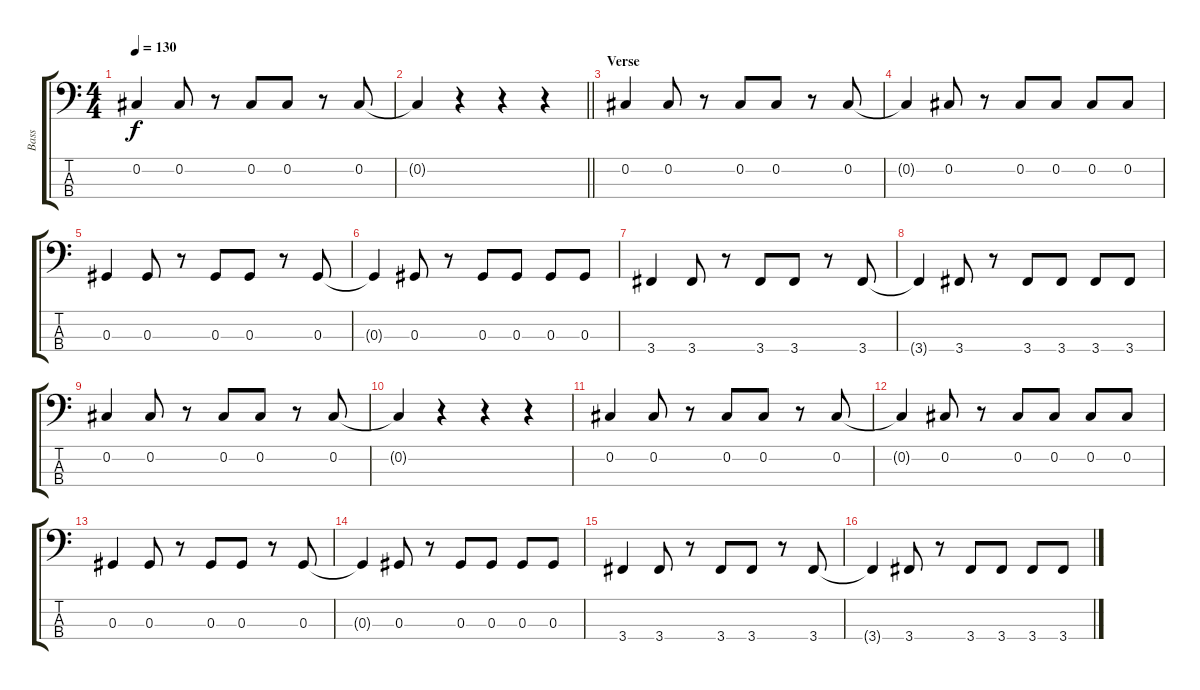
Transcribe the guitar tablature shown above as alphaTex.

\track ("Bass" "Bass") {instrument electricbassfinger}
\staff {score tabs}
\tuning (Gb2 Db2 Ab1 Eb1) {hide}
\ts (4 4)
\tempo 130
\clef f4
\ks c
0.2.4{dy f} 0.2.8 r.8 0.2.8 0.2.8 r.8 0.2.8 |
\barLineRight lightlight
0.2{t}.4 r.4 r.4 r.4 |
\section ("" "Verse")
0.2.4 0.2.8 r.8 0.2.8 0.2.8 r.8 0.2.8 |
0.2{t}.4 0.2.8 r.8 0.2.8 0.2.8 0.2.8 0.2.8 |
0.3.4 0.3.8 r.8 0.3.8 0.3.8 r.8 0.3.8 |
0.3{t}.4 0.3.8 r.8 0.3.8 0.3.8 0.3.8 0.3.8 |
3.4.4 3.4.8 r.8 3.4.8 3.4.8 r.8 3.4.8 |
3.4{t}.4 3.4.8 r.8 3.4.8 3.4.8 3.4.8 3.4.8 |
0.2.4 0.2.8 r.8 0.2.8 0.2.8 r.8 0.2.8 |
0.2{t}.4 r.4 r.4 r.4 |
0.2.4 0.2.8 r.8 0.2.8 0.2.8 r.8 0.2.8 |
0.2{t}.4 0.2.8 r.8 0.2.8 0.2.8 0.2.8 0.2.8 |
0.3.4 0.3.8 r.8 0.3.8 0.3.8 r.8 0.3.8 |
0.3{t}.4 0.3.8 r.8 0.3.8 0.3.8 0.3.8 0.3.8 |
3.4.4 3.4.8 r.8 3.4.8 3.4.8 r.8 3.4.8 |
3.4{t}.4 3.4.8 r.8 3.4.8 3.4.8 3.4.8 3.4.8
